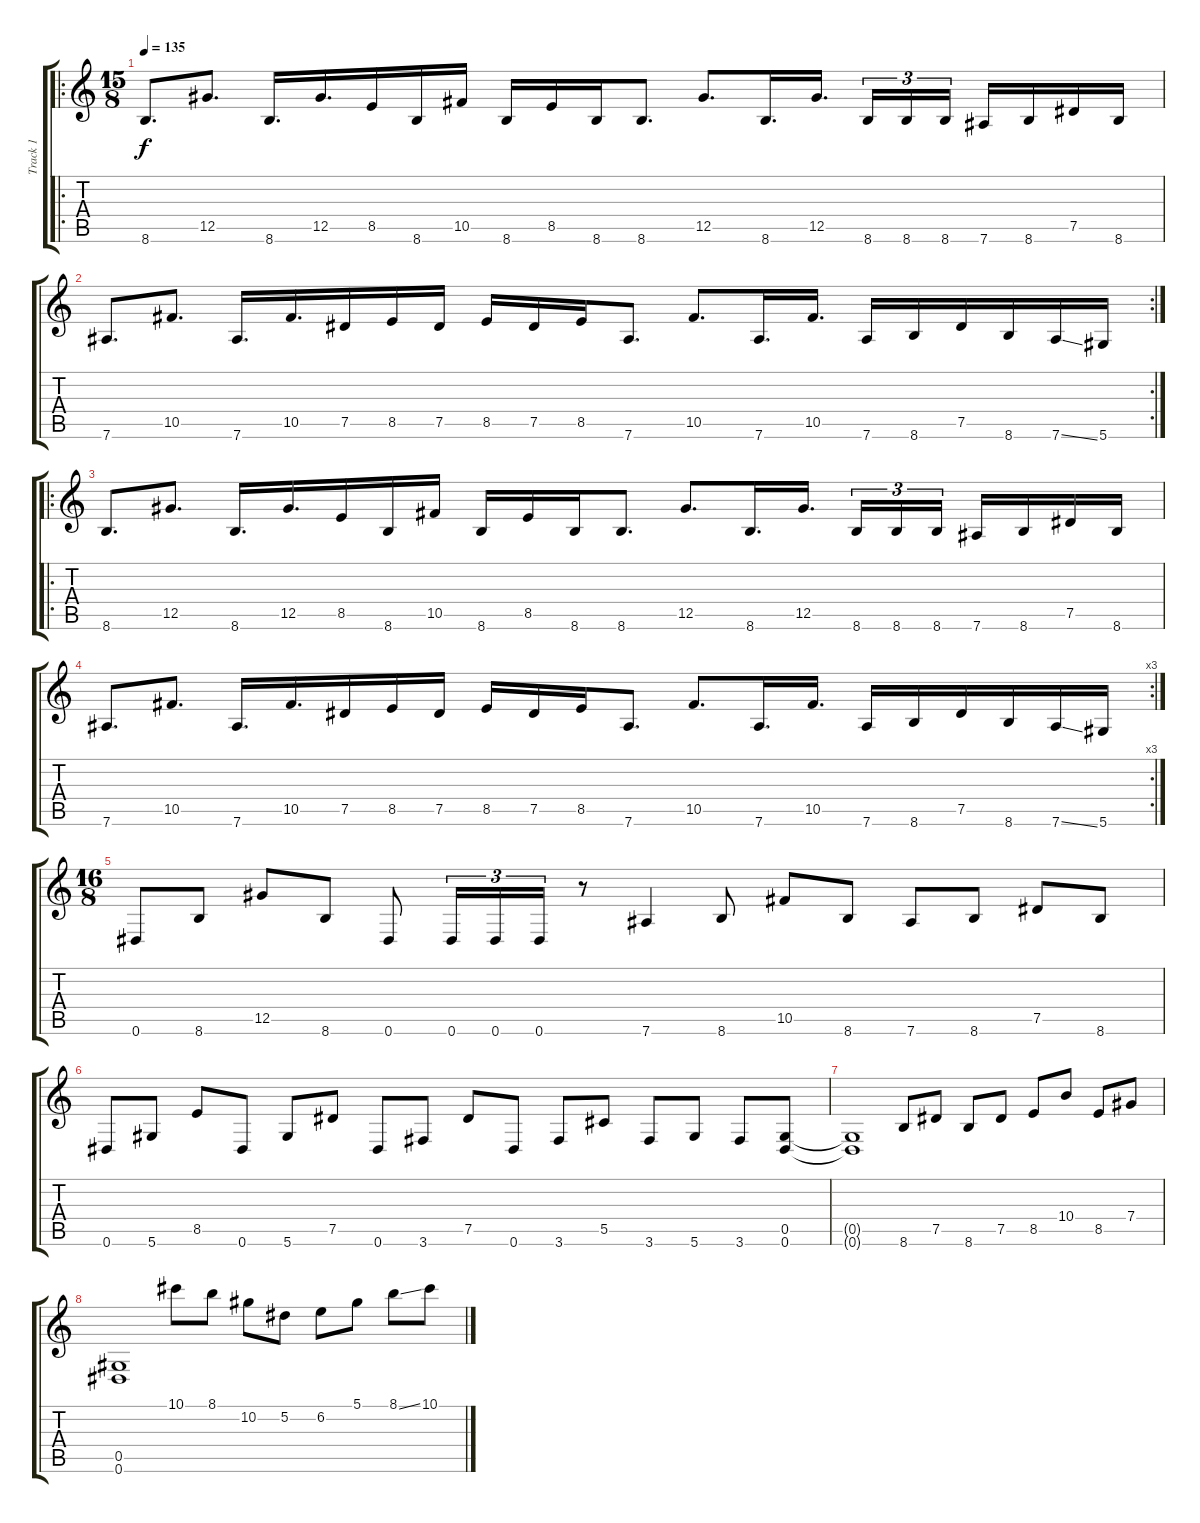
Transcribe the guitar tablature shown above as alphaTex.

\track ("Track 1" "Track 1") {instrument distortionguitar}
\staff {score tabs}
\tuning (Eb4 Bb3 Gb3 Db3 Ab2 Eb2) {hide}
\ro
\ts (15 8)
\tempo 135
\clef g2
\ks c
8.6.8{d dy f instrument distortionguitar} 12.5.8{d} 8.6.16{d} 12.5.16{d} 8.5.16 8.6.16 10.5.16 8.6.16 8.5.16 8.6.16 8.6.8{d} 12.5.8{d} 8.6.16{d} 12.5.16{d} 8.6.16{tu (3 2)} 8.6.16{tu (3 2)} 8.6.16{tu (3 2) beam splitsecondary} 7.6.16 8.6.16 7.5.16 8.6.16 |
\rc 2
7.6.8{d} 10.5.8{d} 7.6.16{d} 10.5.16{d} 7.5.16 8.5.16 7.5.16 8.5.16 7.5.16 8.5.16 7.6.8{d} 10.5.8{d} 7.6.16{d} 10.5.16{d} 7.6.16 8.6.16 7.5.16 8.6.16 7.6{ss}.16 5.6.16 |
\ro
8.6.8{d} 12.5.8{d} 8.6.16{d} 12.5.16{d} 8.5.16 8.6.16 10.5.16 8.6.16 8.5.16 8.6.16 8.6.8{d} 12.5.8{d} 8.6.16{d} 12.5.16{d} 8.6.16{tu (3 2)} 8.6.16{tu (3 2)} 8.6.16{tu (3 2) beam splitsecondary} 7.6.16 8.6.16 7.5.16 8.6.16 |
\rc 3
7.6.8{d} 10.5.8{d} 7.6.16{d} 10.5.16{d} 7.5.16 8.5.16 7.5.16 8.5.16 7.5.16 8.5.16 7.6.8{d} 10.5.8{d} 7.6.16{d} 10.5.16{d} 7.6.16 8.6.16 7.5.16 8.6.16 7.6{ss}.16 5.6.16 |
\ts (16 8)
0.6.8 8.6.8 12.5.8 8.6.8 0.6.8 0.6.16{tu (3 2)} 0.6.16{tu (3 2)} 0.6.16{tu (3 2)} r.8 7.6.4 8.6.8 10.5.8 8.6.8 7.6.8 8.6.8 7.5.8 8.6.8 |
0.6.8 5.6.8 8.5.8 0.6.8 5.6.8 7.5.8 0.6.8 3.6.8 7.5.8 0.6.8 3.6.8 5.5.8 3.6.8 5.6.8 3.6.8 (0.5 0.6).8 |
(0.5{t} 0.6{t}).1 8.6.8 7.5.8 8.6.8 7.5.8 8.5.8 10.4.8 8.5.8 7.4.8 |
(0.5 0.6).1 10.1.8 8.1.8 10.2.8 5.2.8 6.2.8 5.1.8 8.1{ss}.8 10.1.8
